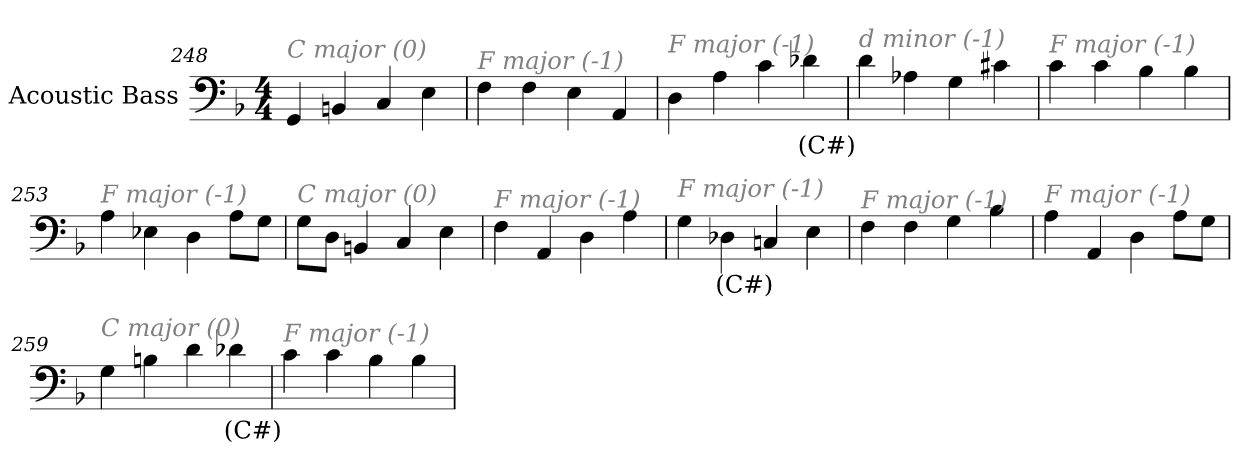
**kern	**text
*part1	*part1
*staff1	*staff1
*I"Acoustic Bass	*
*clefF4	*
*ITrd7c12	*
*k[b-]	*
*F:	*
*M4/4	*
=248	=248
!LO:TX:i:color=#808080:t=C major (0)	!
4GGG	.
4BBBn	.
4CC	.
4EE	.
=249	=249
!LO:TX:i:color=#808080:t=F major (-1)	!
4FF	.
4FF	.
4EE	.
4AAA	.
=250	=250
!LO:TX:i:color=#808080:t=F major (-1)	!
4DD	.
4AA	.
4C	.
4D-Xi	(C#)
=251	=251
!LO:TX:i:color=#808080:t=d minor (-1)	!
4D	.
4AA-X	.
4GG	.
4C#X	.
=252	=252
!LO:TX:i:color=#808080:t=F major (-1)	!
4C	.
4C	.
4BB-	.
4BB-	.
=253	=253
!LO:TX:i:color=#808080:t=F major (-1)	!
4AA	.
4EE-X	.
4DD	.
8AAL	.
8GGJ	.
=254	=254
!LO:TX:i:color=#808080:t=C major (0)	!
8GGL	.
8DDJ	.
4BBBn	.
4CC	.
4EE	.
=255	=255
!LO:TX:i:color=#808080:t=F major (-1)	!
4FF	.
4AAA	.
4DD	.
4AA	.
=256	=256
!LO:TX:i:color=#808080:t=F major (-1)	!
4GG	.
4DD-Xi	(C#)
4CCn	.
4EE	.
=257	=257
!LO:TX:i:color=#808080:t=F major (-1)	!
4FF	.
4FF	.
4GG	.
4BB-	.
=258	=258
!LO:TX:i:color=#808080:t=F major (-1)	!
4AA	.
4AAA	.
4DD	.
8AAL	.
8GGJ	.
=259	=259
!LO:TX:i:color=#808080:t=C major (0)	!
4GG	.
4BBn	.
4D	.
4D-Xi	(C#)
=260	=260
!LO:TX:i:color=#808080:t=F major (-1)	!
4C	.
4C	.
4BB-	.
4BB-	.
=	=
*-	*-
